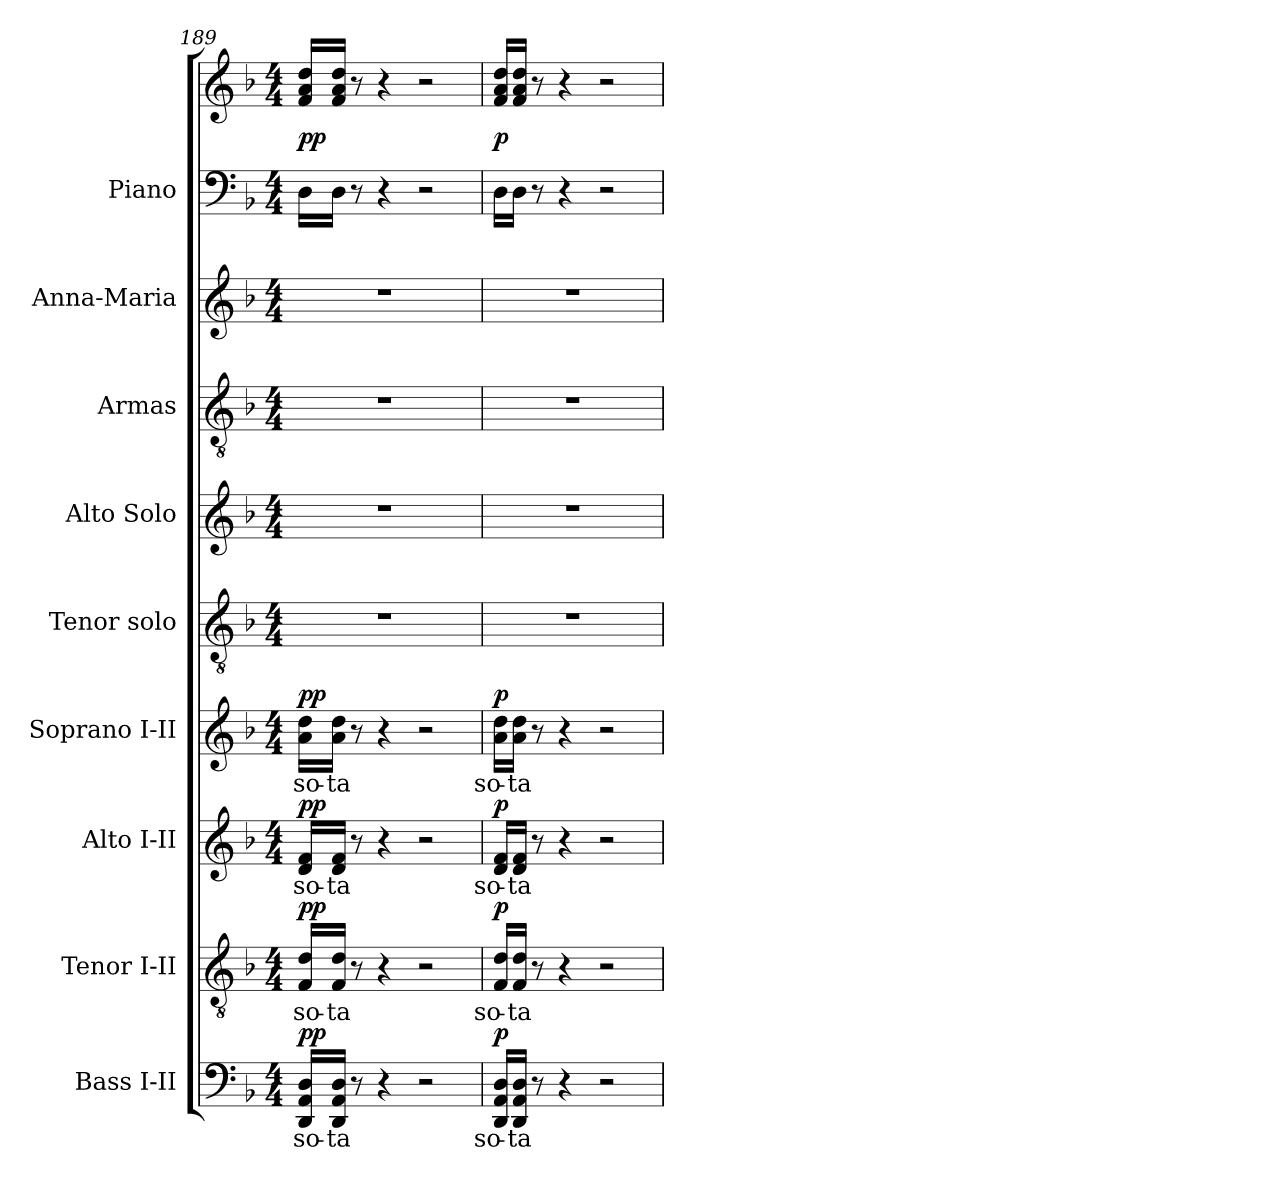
**kern	**text	**dynam	**kern	**text	**dynam	**kern	**text	**dynam	**kern	**text	**dynam	**kern	**kern	**kern	**kern	**kern	**kern	**dynam
*part9	*part9	*part9	*part8	*part8	*part8	*part7	*part7	*part7	*part6	*part6	*part6	*part5	*part4	*part3	*part2	*part1	*part1	*part1
*staff10	*staff10	*staff10	*staff9	*staff9	*staff9	*staff8	*staff8	*staff8	*staff7	*staff7	*staff7	*staff6	*staff5	*staff4	*staff3	*staff2	*staff1	*staff1/2
*I"Bass I-II	*	*	*I"Tenor I-II	*	*	*I"Alto I-II	*	*	*I"Soprano I-II	*	*	*I"Tenor solo	*I"Alto Solo	*I"Armas	*I"Anna-Maria	*I"Piano	*	*
*I'B.	*	*	*I'T.	*	*	*I'A.	*	*	*I'S.	*	*	*I'T. Solo	*I'A. Solo	*I'Armas	*I'A-M	*I'Pno.	*	*
!!LO:LB:g=z
*clefF4	*	*	*clefGv2	*	*	*clefG2	*	*	*clefG2	*	*	*clefGv2	*clefG2	*clefGv2	*clefG2	*clefF4	*clefG2	*
*	*	*	*ITrd7c12	*	*	*	*	*	*	*	*	*ITrd7c12	*	*ITrd7c12	*	*	*	*
*k[b-]	*	*	*k[b-]	*	*	*k[b-]	*	*	*k[b-]	*	*	*k[b-]	*k[b-]	*k[b-]	*k[b-]	*k[b-]	*k[b-]	*
*F:	*	*	*F:	*	*	*F:	*	*	*F:	*	*	*F:	*F:	*F:	*F:	*F:	*F:	*
*M4/4	*	*	*M4/4	*	*	*M4/4	*	*	*M4/4	*	*	*M4/4	*M4/4	*M4/4	*M4/4	*M4/4	*M4/4	*
=189	=189	=189	=189	=189	=189	=189	=189	=189	=189	=189	=189	=189	=189	=189	=189	=189	=189	=189
!	!LO:LY:b:color=#000000	!	!	!	!	!	!	!	!	!	!	!	!	!	!	!	!	!
!	!	!	!	!LO:LY:b:color=#000000	!	!	!	!	!	!	!	!	!	!	!	!	!	!
!	!	!	!	!	!	!	!LO:LY:b:color=#000000	!	!	!	!	!	!	!	!	!	!	!
!	!	!	!	!	!	!	!	!	!	!LO:LY:b:color=#000000	!	!	!	!	!	!	!	!
16DDi/ 16AAi 16DiLL	so-	pp	16FFi/ 16DiLL	so-	pp	16di/ 16fiLL	so-	pp	16ai\ 16ddiLL	so-	pp	1r	1r	1r	1r	16Di\LL	16fi/ 16ai 16ddiLL	pp
!	!LO:LY:b:color=#000000	!	!	!	!	!	!	!	!	!	!	!	!	!	!	!	!	!
!	!	!	!	!LO:LY:b:color=#000000	!	!	!	!	!	!	!	!	!	!	!	!	!	!
!	!	!	!	!	!	!	!LO:LY:b:color=#000000	!	!	!	!	!	!	!	!	!	!	!
!	!	!	!	!	!	!	!	!	!	!LO:LY:b:color=#000000	!	!	!	!	!	!	!	!
16DDi/ 16AAi 16DiJJ	-ta	.	16FFi/ 16DiJJ	-ta	.	16di/ 16fiJJ	-ta	.	16ai\ 16ddiJJ	-ta	.	.	.	.	.	16Di\JJ	16fi/ 16ai 16ddiJJ	.
8r	.	.	8r	.	.	8r	.	.	8r	.	.	.	.	.	.	8r	8r	.
4r	.	.	4r	.	.	4r	.	.	4r	.	.	.	.	.	.	4r	4r	.
2r	.	.	2r	.	.	2r	.	.	2r	.	.	.	.	.	.	2r	2r	.
=190	=190	=190	=190	=190	=190	=190	=190	=190	=190	=190	=190	=190	=190	=190	=190	=190	=190	=190
!	!LO:LY:b:color=#000000	!	!	!	!	!	!	!	!	!	!	!	!	!	!	!	!	!
!	!	!	!	!LO:LY:b:color=#000000	!	!	!	!	!	!	!	!	!	!	!	!	!	!
!	!	!	!	!	!	!	!LO:LY:b:color=#000000	!	!	!	!	!	!	!	!	!	!	!
!	!	!	!	!	!	!	!	!	!	!LO:LY:b:color=#000000	!	!	!	!	!	!	!	!
16DDi/ 16AAi 16DiLL	so-	p	16FFi/ 16DiLL	so-	p	16di/ 16fiLL	so-	p	16ai\ 16ddiLL	so-	p	1r	1r	1r	1r	16Di\LL	16fi/ 16ai 16ddiLL	p
!	!LO:LY:b:color=#000000	!	!	!	!	!	!	!	!	!	!	!	!	!	!	!	!	!
!	!	!	!	!LO:LY:b:color=#000000	!	!	!	!	!	!	!	!	!	!	!	!	!	!
!	!	!	!	!	!	!	!LO:LY:b:color=#000000	!	!	!	!	!	!	!	!	!	!	!
!	!	!	!	!	!	!	!	!	!	!LO:LY:b:color=#000000	!	!	!	!	!	!	!	!
16DDi/ 16AAi 16DiJJ	-ta	.	16FFi/ 16DiJJ	-ta	.	16di/ 16fiJJ	-ta	.	16ai\ 16ddiJJ	-ta	.	.	.	.	.	16Di\JJ	16fi/ 16ai 16ddiJJ	.
8r	.	.	8r	.	.	8r	.	.	8r	.	.	.	.	.	.	8r	8r	.
4r	.	.	4r	.	.	4r	.	.	4r	.	.	.	.	.	.	4r	4r	.
2r	.	.	2r	.	.	2r	.	.	2r	.	.	.	.	.	.	2r	2r	.
=	=	=	=	=	=	=	=	=	=	=	=	=	=	=	=	=	=	=
*-	*-	*-	*-	*-	*-	*-	*-	*-	*-	*-	*-	*-	*-	*-	*-	*-	*-	*-
